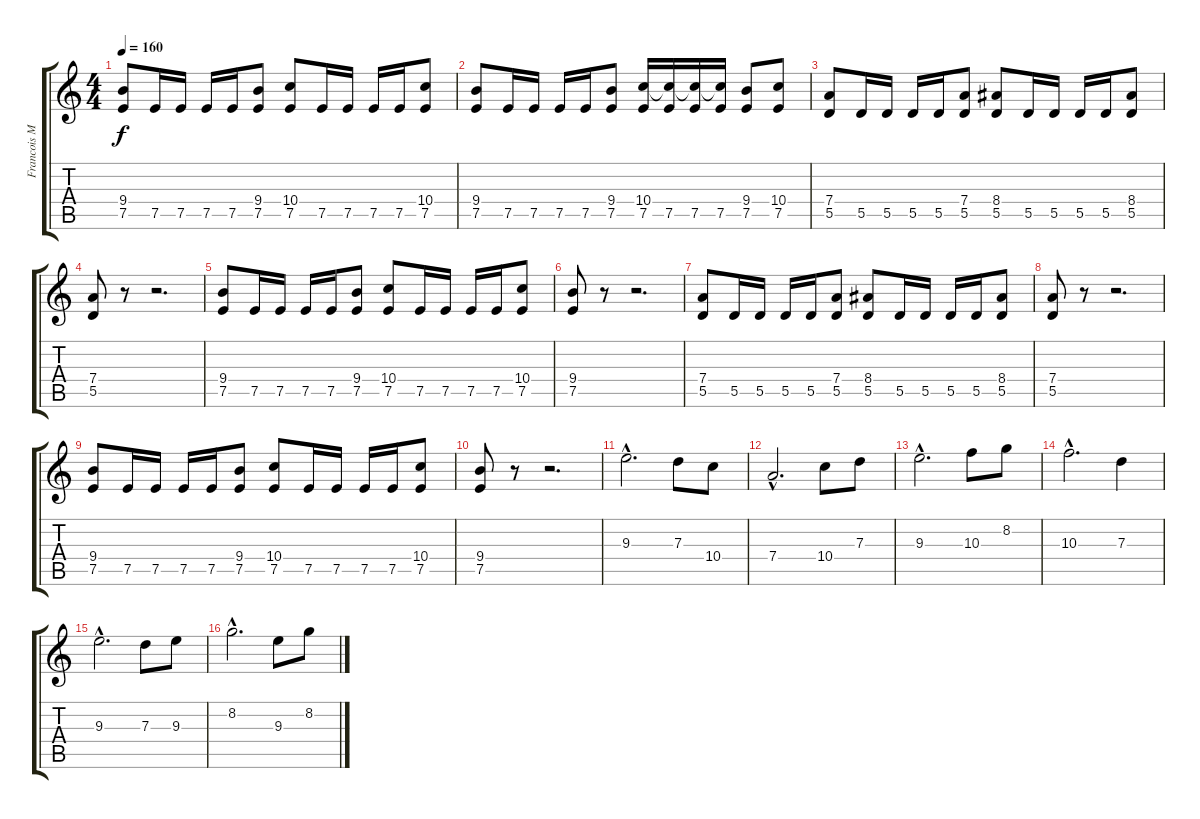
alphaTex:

\track ("Francois Merle" "Francois M") {instrument overdrivenguitar}
\staff {score tabs}
\tuning (E4 B3 G3 D3 A2 E2) {hide}
\ts (4 4)
\tempo 160
\clef g2
\ks c
(9.4 7.5).8{dy f} 7.5.16 7.5.16 7.5.16 7.5.16 (9.4 7.5).8 (10.4 7.5).8 7.5.16 7.5.16 7.5.16 7.5.16 (10.4 7.5).8 |
(9.4 7.5).8 7.5.16 7.5.16 7.5.16 7.5.16 (9.4 7.5).8 (10.4 7.5).16 (10.4{t} 7.5).16 (10.4{t} 7.5).16 (10.4{t} 7.5).16 (9.4 7.5).8 (10.4 7.5).8 |
(7.4 5.5).8 5.5.16 5.5.16 5.5.16 5.5.16 (7.4 5.5).8 (8.4 5.5).8 5.5.16 5.5.16 5.5.16 5.5.16 (8.4 5.5).8 |
(7.4 5.5).8 r.8 r.2{d} |
(9.4 7.5).8 7.5.16 7.5.16 7.5.16 7.5.16 (9.4 7.5).8 (10.4 7.5).8 7.5.16 7.5.16 7.5.16 7.5.16 (10.4 7.5).8 |
(9.4 7.5).8 r.8 r.2{d} |
(7.4 5.5).8 5.5.16 5.5.16 5.5.16 5.5.16 (7.4 5.5).8 (8.4 5.5).8 5.5.16 5.5.16 5.5.16 5.5.16 (8.4 5.5).8 |
(7.4 5.5).8 r.8 r.2{d} |
(9.4 7.5).8 7.5.16 7.5.16 7.5.16 7.5.16 (9.4 7.5).8 (10.4 7.5).8 7.5.16 7.5.16 7.5.16 7.5.16 (10.4 7.5).8 |
(9.4 7.5).8 r.8 r.2{d} |
9.3{hac}.2{d} 7.3.8 10.4.8 |
7.4{hac}.2{d} 10.4.8 7.3.8 |
9.3{hac}.2{d} 10.3.8 8.2.8 |
10.3{hac}.2{d} 7.3.4 |
9.3{hac}.2{d} 7.3.8 9.3.8 |
8.2{hac}.2{d} 9.3.8 8.2.8
